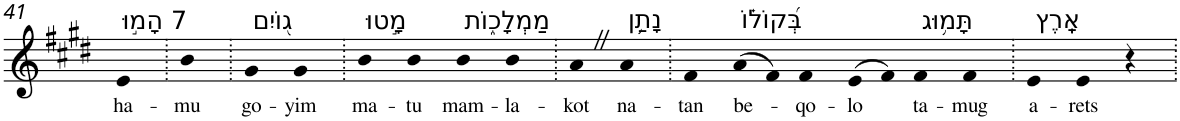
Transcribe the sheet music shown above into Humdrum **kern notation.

**kern	**text
*part1	*part1
*staff1	*staff1
*I"Piano	*
*I'Pno	*
!!LO:PB:g=z
*clefG2	*
*k[f#c#g#d#]	*
*E:	*
=41	=41
!LO:TX:a:t=7 הָמ֣וּ	!
!	!LO:LY:b
4e	ha-
=42.	=42.
!	!LO:LY:b
4b	-mu
=43.	=43.
!LO:TX:a:t=ג֭וֹיִם	!
!	!LO:LY:b
4g#	go-
!	!LO:LY:b
4g#	-yim
=44.	=44.
!LO:TX:a:t=מָ֣טוּ	!
!	!LO:LY:b
4b	ma-
!	!LO:LY:b
4b	-tu
!LO:TX:a:t=מַמְלָכ֑וֹת	!
!	!LO:LY:b
4b	mam-
!	!LO:LY:b
4b	-la-
=45.	=45.
!	!LO:LY:b
4aZ	-kot
!LO:TX:a:t=נָתַ֥ן	!
!	!LO:LY:b
4a	na-
=46.	=46.
!	!LO:LY:b
4f#	-tan
!LO:TX:a:t=בְּ֝קוֹל֗וֹ	!
!	!LO:LY:b
(>8a	be-
8f#)	.
!	!LO:LY:b
4f#	-qo-
!	!LO:LY:b
(>8e	-lo
8f#)	.
!LO:TX:a:t=תָּמ֥וּג	!
!	!LO:LY:b
4f#	ta-
!	!LO:LY:b
4f#	-mug
=47.	=47.
!LO:TX:a:t=אָֽרֶץ	!
!	!LO:LY:b
4e	a-
!	!LO:LY:b
4e	-rets
4r	.
=.	=.
*-	*-
